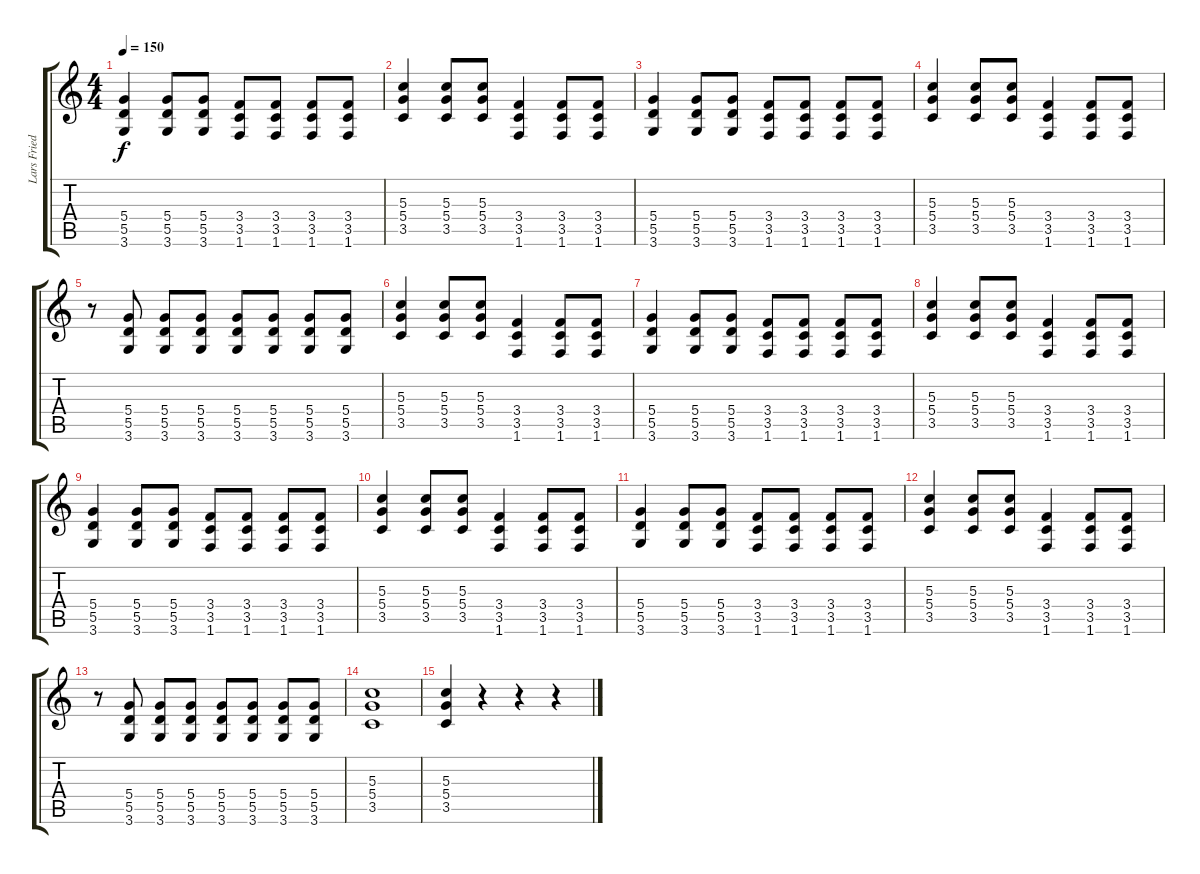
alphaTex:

\track ("Lars Friedriksen" "Lars Fried") {instrument distortionguitar}
\staff {score tabs}
\tuning (E4 B3 G3 D3 A2 E2) {hide}
\ts (4 4)
\tempo 150
\clef g2
\ks c
(5.4 5.5 3.6).4{dy f} (5.4 5.5 3.6).8 (5.4 5.5 3.6).8 (3.4 3.5 1.6).8 (3.4 3.5 1.6).8 (3.4 3.5 1.6).8 (3.4 3.5 1.6).8 |
(5.3 5.4 3.5).4 (5.3 5.4 3.5).8 (5.3 5.4 3.5).8 (3.4 3.5 1.6).4 (3.4 3.5 1.6).8 (3.4 3.5 1.6).8 |
(5.4 5.5 3.6).4 (5.4 5.5 3.6).8 (5.4 5.5 3.6).8 (3.4 3.5 1.6).8 (3.4 3.5 1.6).8 (3.4 3.5 1.6).8 (3.4 3.5 1.6).8 |
(5.3 5.4 3.5).4 (5.3 5.4 3.5).8 (5.3 5.4 3.5).8 (3.4 3.5 1.6).4 (3.4 3.5 1.6).8 (3.4 3.5 1.6).8 |
r.8 (5.4 5.5 3.6).8 (5.4 5.5 3.6).8 (5.4 5.5 3.6).8 (5.4 5.5 3.6).8 (5.4 5.5 3.6).8 (5.4 5.5 3.6).8 (5.4 5.5 3.6).8 |
(5.3 5.4 3.5).4 (5.3 5.4 3.5).8 (5.3 5.4 3.5).8 (3.4 3.5 1.6).4 (3.4 3.5 1.6).8 (3.4 3.5 1.6).8 |
(5.4 5.5 3.6).4 (5.4 5.5 3.6).8 (5.4 5.5 3.6).8 (3.4 3.5 1.6).8 (3.4 3.5 1.6).8 (3.4 3.5 1.6).8 (3.4 3.5 1.6).8 |
(5.3 5.4 3.5).4 (5.3 5.4 3.5).8 (5.3 5.4 3.5).8 (3.4 3.5 1.6).4 (3.4 3.5 1.6).8 (3.4 3.5 1.6).8 |
(5.4 5.5 3.6).4 (5.4 5.5 3.6).8 (5.4 5.5 3.6).8 (3.4 3.5 1.6).8 (3.4 3.5 1.6).8 (3.4 3.5 1.6).8 (3.4 3.5 1.6).8 |
(5.3 5.4 3.5).4 (5.3 5.4 3.5).8 (5.3 5.4 3.5).8 (3.4 3.5 1.6).4 (3.4 3.5 1.6).8 (3.4 3.5 1.6).8 |
(5.4 5.5 3.6).4 (5.4 5.5 3.6).8 (5.4 5.5 3.6).8 (3.4 3.5 1.6).8 (3.4 3.5 1.6).8 (3.4 3.5 1.6).8 (3.4 3.5 1.6).8 |
(5.3 5.4 3.5).4 (5.3 5.4 3.5).8 (5.3 5.4 3.5).8 (3.4 3.5 1.6).4 (3.4 3.5 1.6).8 (3.4 3.5 1.6).8 |
r.8 (5.4 5.5 3.6).8 (5.4 5.5 3.6).8 (5.4 5.5 3.6).8 (5.4 5.5 3.6).8 (5.4 5.5 3.6).8 (5.4 5.5 3.6).8 (5.4 5.5 3.6).8 |
(5.3 5.4 3.5).1 |
(5.3 5.4 3.5).4 r.4 r.4 r.4
